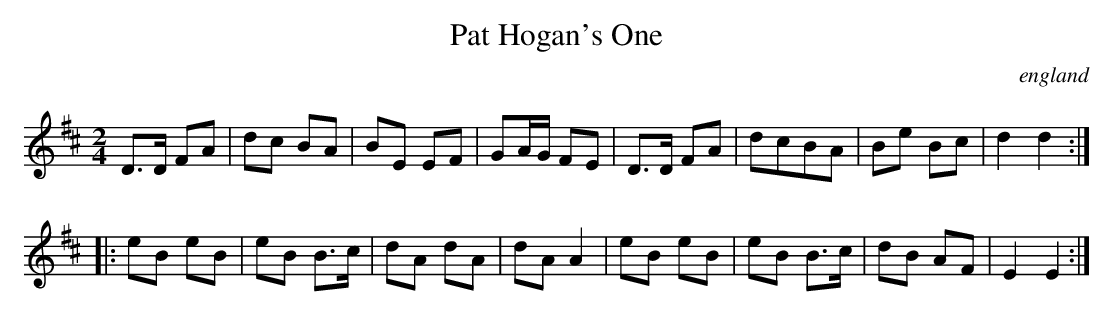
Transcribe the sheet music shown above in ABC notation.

X:1
T:Pat Hogan's One
O:england
M:2/4
L:1/8
K:D
D>D FA|dc BA|BE EF|GA/G/ FE|D>D FA|dcBA|Be Bc|d2 d2:|
K:Edor
|:eB eB|eB B>c|dA dA|dA A2|eB eB|eB B>c|dB AF|E2 E2:|
